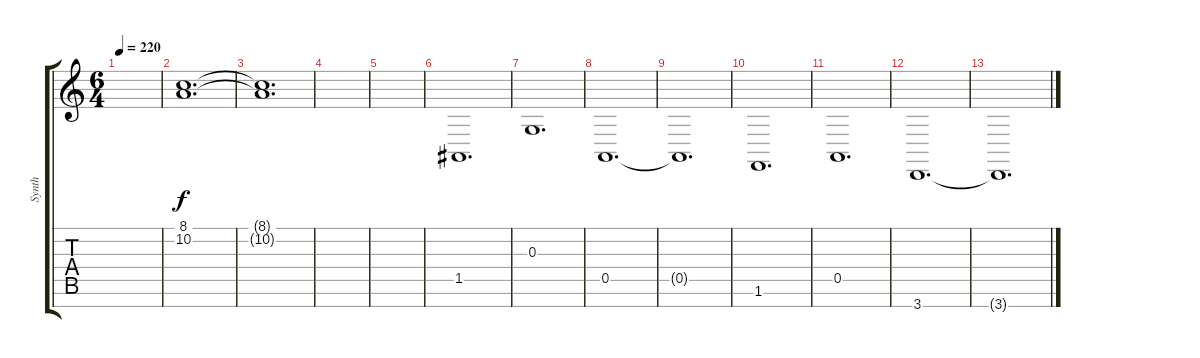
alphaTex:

\track ("Synth" "Synth") {instrument synthstrings1}
\staff {score tabs}
\tuning (E4 B3 G3 D3 A2 E2 B1) {hide}
\ts (6 4)
\tempo 220
\clef g2
\ks c
|
(8.1 10.2).1{d} |
(8.1{t} 10.2{t}).1{d} |
|
|
1.5.1{d volume 11} |
0.3.1{d} |
0.5.1{d} |
0.5{t}.1{d} |
1.6.1{d} |
0.5.1{d} |
3.7.1{d} |
3.7{t}.1{d}
